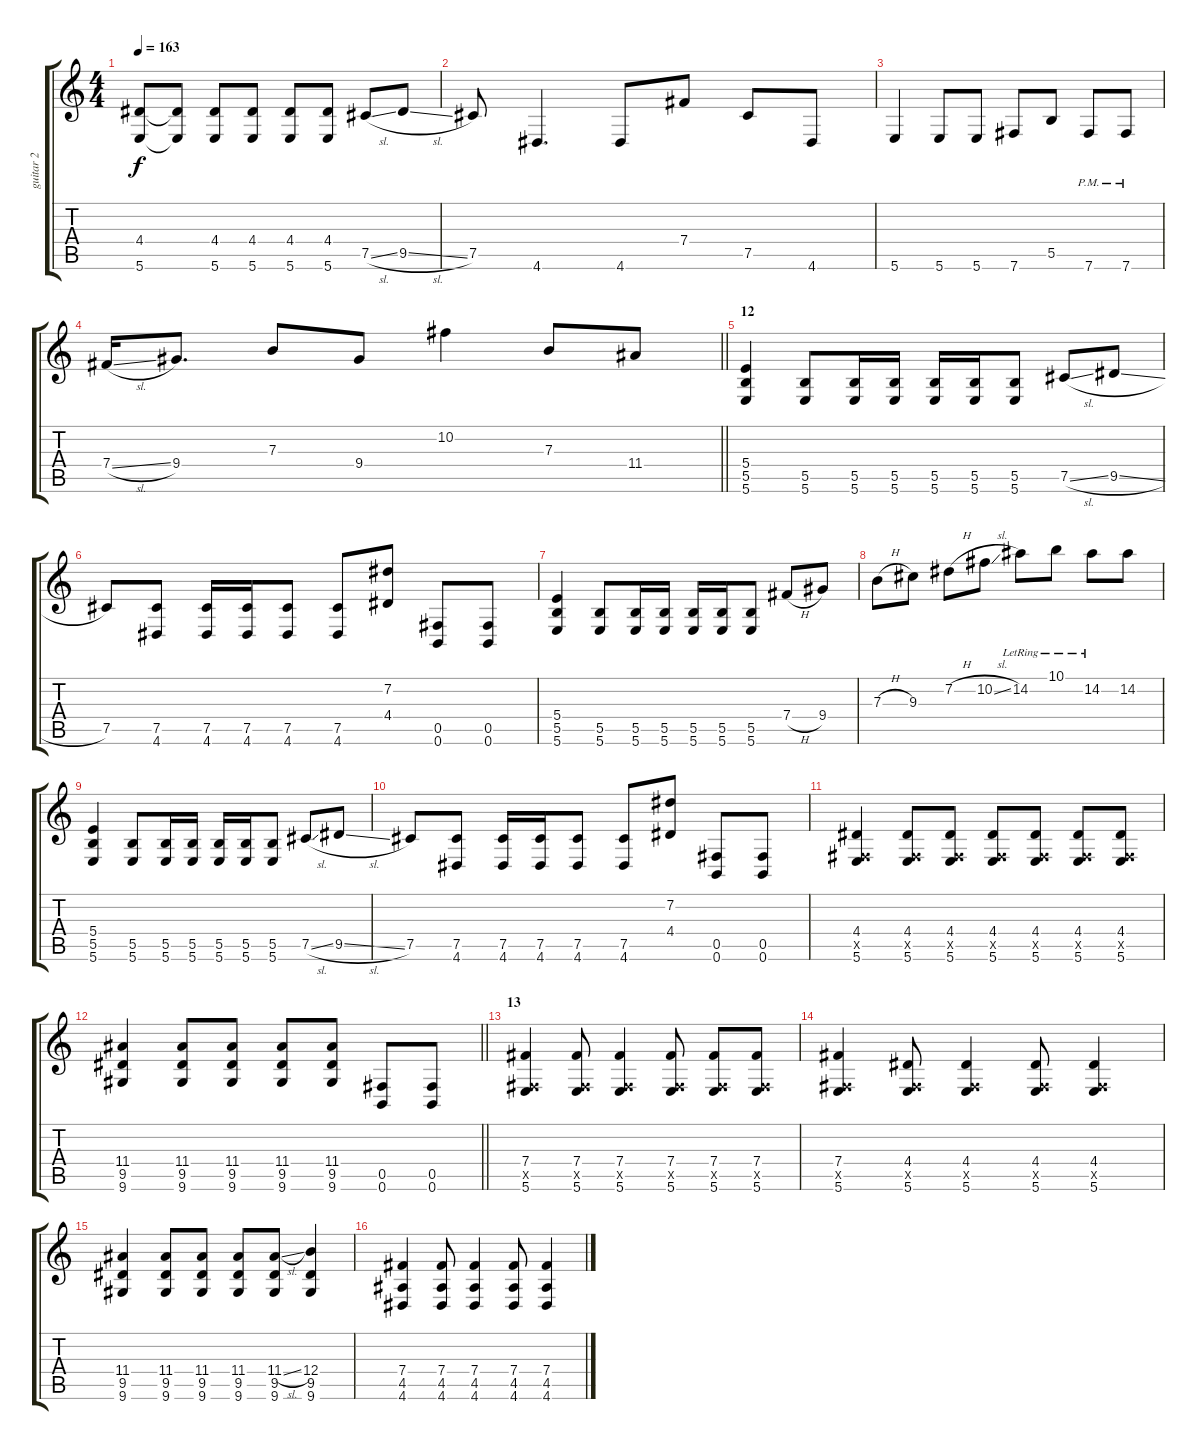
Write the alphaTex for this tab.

\track ("guitar 2" "guitar 2") {instrument distortionguitar}
\staff {score tabs}
\tuning (Db4 Ab3 E3 B2 Gb2 B1) {hide}
\ts (4 4)
\tempo 163
\clef g2
\ks c
(4.4 5.6).8{dy f} (4.4{t} 5.6{t}).8 (4.4 5.6).8 (4.4 5.6).8 (4.4 5.6).8 (4.4 5.6).8 7.5{sl}.8 9.5{sl}.8 |
7.5.8 4.6.4{d} 4.6.8 7.4.8 7.5.8 4.6.8 |
5.6.4 5.6.8 5.6.8 7.6.8 5.5.8 7.6{pm}.8 7.6{pm}.8 |
\barLineRight lightlight
7.4{sl}.16 9.4.8{d} 7.3.8 9.4.8 10.2.4 7.3.8 11.4.8 |
\section ("" "12")
(5.4 5.5 5.6).4 (5.5 5.6).8 (5.5 5.6).16 (5.5 5.6).16 (5.5 5.6).16 (5.5 5.6).16 (5.5 5.6).8 7.5{sl}.8 9.5{sl}.8 |
7.5.8 (7.5 4.6).8 (7.5 4.6).16 (7.5 4.6).16 (7.5 4.6).8 (7.5 4.6).8 (7.2 4.4).8 (0.5 0.6).8 (0.5 0.6).8 |
(5.4 5.5 5.6).4 (5.5 5.6).8 (5.5 5.6).16 (5.5 5.6).16 (5.5 5.6).16 (5.5 5.6).16 (5.5 5.6).8 7.4{h}.8 9.4.8 |
7.3{h}.8 9.3.8 7.2{h}.8 10.2{sl}.8 14.2{lr}.8 10.1{lr}.8 14.2{lr}.8 14.2.8 |
(5.4 5.5 5.6).4 (5.5 5.6).8 (5.5 5.6).16 (5.5 5.6).16 (5.5 5.6).16 (5.5 5.6).16 (5.5 5.6).8 7.5{sl}.8 9.5{sl}.8 |
7.5.8 (7.5 4.6).8 (7.5 4.6).16 (7.5 4.6).16 (7.5 4.6).8 (7.5 4.6).8 (7.2 4.4).8 (0.5 0.6).8 (0.5 0.6).8 |
(4.4 0.5{x} 5.6).4 (4.4 0.5{x} 5.6).8 (4.4 0.5{x} 5.6).8 (4.4 0.5{x} 5.6).8 (4.4 0.5{x} 5.6).8 (4.4 0.5{x} 5.6).8 (4.4 0.5{x} 5.6).8 |
\barLineRight lightlight
(11.4 9.5 9.6).4 (11.4 9.5 9.6).8 (11.4 9.5 9.6).8 (11.4 9.5 9.6).8 (11.4 9.5 9.6).8 (0.5 0.6).8 (0.5 0.6).8 |
\section ("" "13")
(7.4 0.5{x} 5.6).4 (7.4 0.5{x} 5.6).8 (7.4 0.5{x} 5.6).4 (7.4 0.5{x} 5.6).8 (7.4 0.5{x} 5.6).8 (7.4 0.5{x} 5.6).8 |
(7.4 0.5{x} 5.6).4 (4.4 0.5{x} 5.6).8 (4.4 0.5{x} 5.6).4 (4.4 0.5{x} 5.6).8 (4.4 0.5{x} 5.6).4 |
(11.4 9.5 9.6).4 (11.4 9.5 9.6).8 (11.4 9.5 9.6).8 (11.4 9.5 9.6).8 (11.4{sl} 9.5 9.6).8 (12.4 9.5 9.6).4 |
(7.4 4.5 4.6).4 (7.4 4.5 4.6).8 (7.4 4.5 4.6).4 (7.4 4.5 4.6).8 (7.4 4.5 4.6).4
